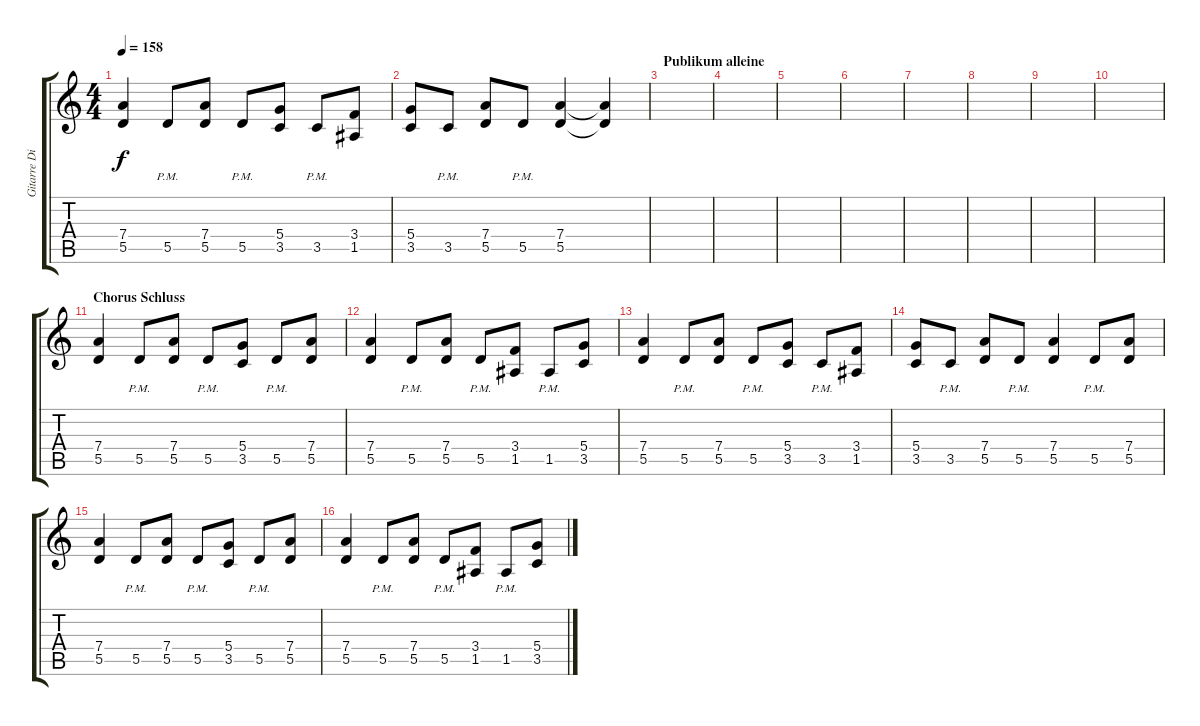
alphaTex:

\track ("Gitarre Distortion" "Gitarre Di") {instrument distortionguitar}
\staff {score tabs}
\tuning (E4 B3 G3 D3 A2 D2) {hide}
\ts (4 4)
\tempo 158
\clef g2
\ks c
(7.4 5.5).4{dy f} 5.5{pm}.8 (7.4 5.5).8 5.5{pm}.8 (5.4 3.5).8 3.5{pm}.8 (3.4 1.5).8 |
(5.4 3.5).8 3.5{pm}.8 (7.4 5.5).8 5.5{pm}.8 (7.4 5.5).4 (7.4{t} 5.5{t}).4 |
\section ("" "Publikum alleine")
|
|
|
|
|
|
|
|
\section ("" "Chorus Schluss")
(7.4 5.5).4 5.5{pm}.8 (7.4 5.5).8 5.5{pm}.8 (5.4 3.5).8 5.5{pm}.8 (7.4 5.5).8 |
(7.4 5.5).4 5.5{pm}.8 (7.4 5.5).8 5.5{pm}.8 (3.4 1.5).8 1.5{pm}.8 (5.4 3.5).8 |
(7.4 5.5).4 5.5{pm}.8 (7.4 5.5).8 5.5{pm}.8 (5.4 3.5).8 3.5{pm}.8 (3.4 1.5).8 |
(5.4 3.5).8 3.5{pm}.8 (7.4 5.5).8 5.5{pm}.8 (7.4 5.5).4 5.5{pm}.8 (7.4 5.5).8 |
(7.4 5.5).4 5.5{pm}.8 (7.4 5.5).8 5.5{pm}.8 (5.4 3.5).8 5.5{pm}.8 (7.4 5.5).8 |
(7.4 5.5).4 5.5{pm}.8 (7.4 5.5).8 5.5{pm}.8 (3.4 1.5).8 1.5{pm}.8 (5.4 3.5).8
